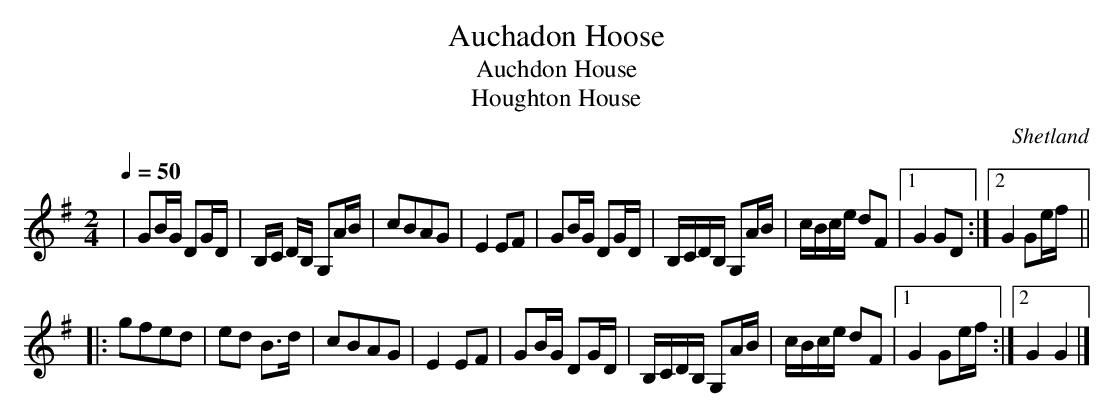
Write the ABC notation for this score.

X:1
T:Auchadon Hoose
T:Auchdon House
T:Houghton House
M:2/4
L:1/8
Q:1/4=50
O:Shetland
K:G
| GB/G/ DG/D/ | B,/C/ D/B,/ G,A/B/ | cBAG | E2 EF \
| GB/G/ DG/D/ | B,/C/D/B,/ G,A/B/ | c/B/c/e/ dF |1 G2 GD :|2 G2 Ge/f/ ||
|: gfed | ed B>d | cBAG | E2 EF \
| GB/G/ DG/D/ | B,/C/D/B,/ G,A/B/ | c/B/c/e/ dF |1 G2 Ge/f/ :|2 G2 G2 |]
